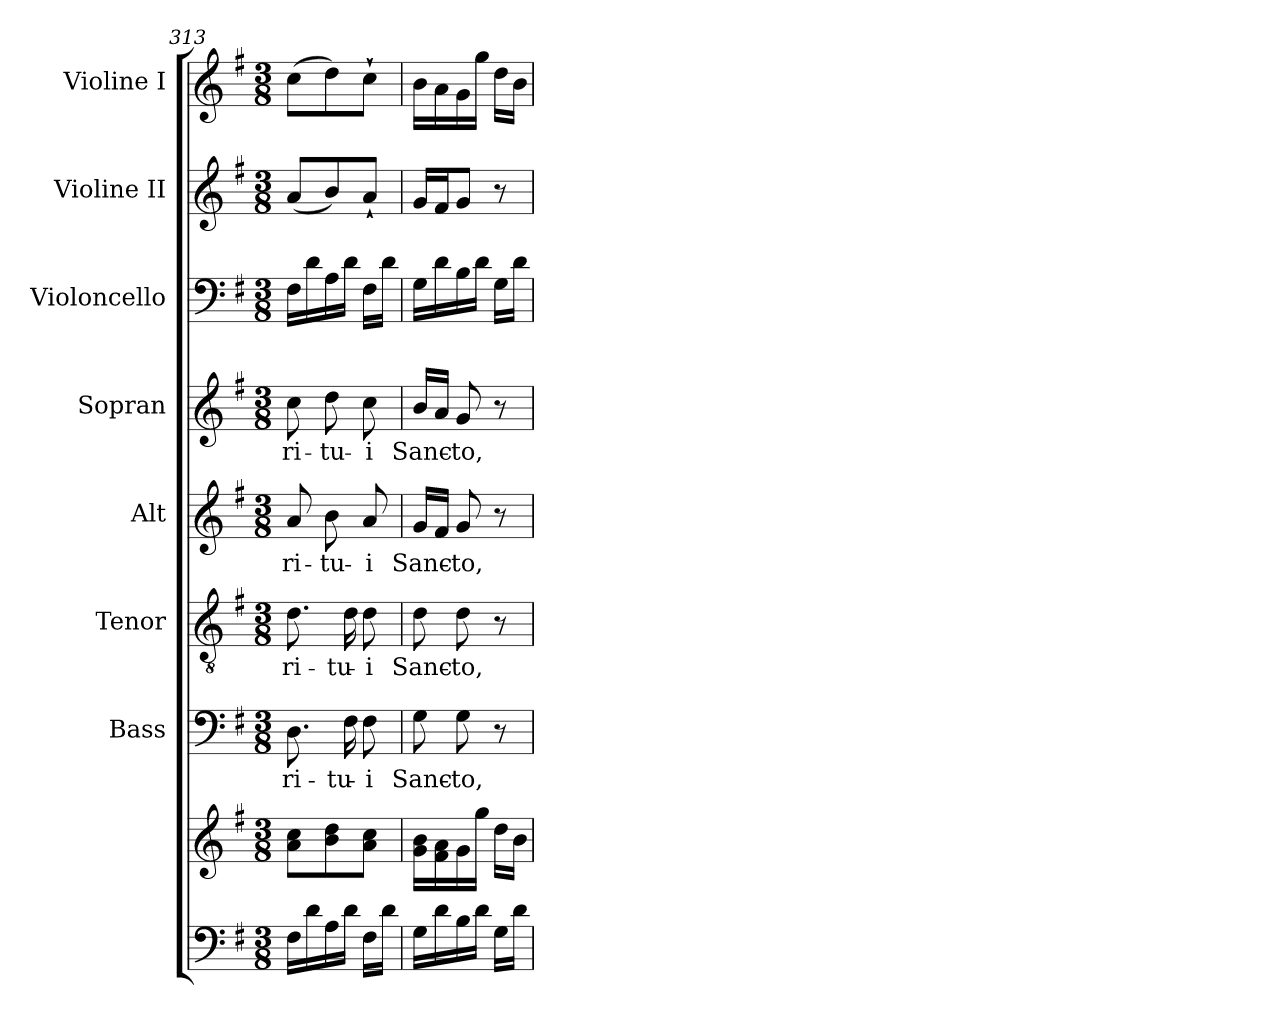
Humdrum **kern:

**kern	**kern	**kern	**text	**kern	**text	**kern	**text	**kern	**text	**kern	**kern	**kern
*part8	*part8	*part7	*part7	*part6	*part6	*part5	*part5	*part4	*part4	*part3	*part2	*part1
*staff9	*staff8	*staff7	*staff7	*staff6	*staff6	*staff5	*staff5	*staff4	*staff4	*staff3	*staff2	*staff1
*	*	*I"Bass	*	*I"Tenor	*	*I"Alt	*	*I"Sopran	*	*I"Violoncello	*I"Violine II	*I"Violine I
*	*	*I'B.	*	*I'T.	*	*I'A.	*	*I'S.	*	*I'Vc.	*I'Vl. II	*I'Vl. I
!!LO:PB:g=z
*clefF4	*clefG2	*clefF4	*	*clefGv2	*	*clefG2	*	*clefG2	*	*clefF4	*clefG2	*clefG2
*	*	*	*	*	*	*	*	*	*	*ITrd7c12	*	*
*k[f#]	*k[f#]	*k[f#]	*	*k[f#]	*	*k[f#]	*	*k[f#]	*	*k[f#]	*k[f#]	*k[f#]
*G:	*G:	*G:	*	*G:	*	*G:	*	*G:	*	*G:	*G:	*G:
*M3/8	*M3/8	*M3/8	*	*M3/8	*	*M3/8	*	*M3/8	*	*M3/8	*M3/8	*M3/8
=313	=313	=313	=313	=313	=313	=313	=313	=313	=313	=313	=313	=313
!	!	!	!LO:LY:b	!	!LO:LY:b	!	!LO:LY:b	!	!LO:LY:b	!	!	!
16F#\LL	8a\ 8cc\L	8.D\	-ri-	8.d\	-ri-	8a/	-ri-	8cc\	-ri-	16FF#\LL	(<8a/L	(>8cc\L
16d\	.	.	.	.	.	.	.	.	.	16D\	.	.
!	!	!	!	!	!	!	!LO:LY:b	!	!LO:LY:b	!	!	!
16A\	8b\ 8dd\	.	.	.	.	8b\	-tu-	8dd\	-tu-	16AA\	8b/)	8dd\)
!	!	!	!LO:LY:b	!	!LO:LY:b	!	!	!	!	!	!	!
16d\JJ	.	16F#\	-tu-	16d\	-tu-	.	.	.	.	16D\JJ	.	.
!	!	!	!LO:LY:b	!	!LO:LY:b	!	!LO:LY:b	!	!LO:LY:b	!	!	!
16F#\LL	8a\ 8cc\J	8F#\	-i	8d\	-i	8a/	-i	8cc\	-i	16FF#\LL	8a`</J	8cc`>\J
16d\JJ	.	.	.	.	.	.	.	.	.	16D\JJ	.	.
=314	=314	=314	=314	=314	=314	=314	=314	=314	=314	=314	=314	=314
!	!	!	!LO:LY:b	!	!LO:LY:b	!	!LO:LY:b	!	!LO:LY:b	!	!	!
16G\LL	16g\ 16b\LL	8G\	Sanc-	8d\	Sanc-	16g/LL	Sanc-	16b/LL	Sanc-	16GG\LL	16g/LL	16b\LL
16d\	16f#\ 16a\	.	.	.	.	16f#/JJ	.	16a/JJ	.	16D\	16f#/J	16a\
!	!	!	!LO:LY:b	!	!LO:LY:b	!	!LO:LY:b	!	!LO:LY:b	!	!	!
16B\	16g\	8G\	-to,	8d\	-to,	8g/	-to,	8g/	-to,	16BB\	8g/J	16g\
16d\JJ	16gg\JJ	.	.	.	.	.	.	.	.	16D\JJ	.	16gg\JJ
16G\LL	16dd\LL	8r	.	8r	.	8r	.	8r	.	16GG\LL	8r	16dd\LL
16d\JJ	16b\JJ	.	.	.	.	.	.	.	.	16D\JJ	.	16b\JJ
=	=	=	=	=	=	=	=	=	=	=	=	=
*-	*-	*-	*-	*-	*-	*-	*-	*-	*-	*-	*-	*-
